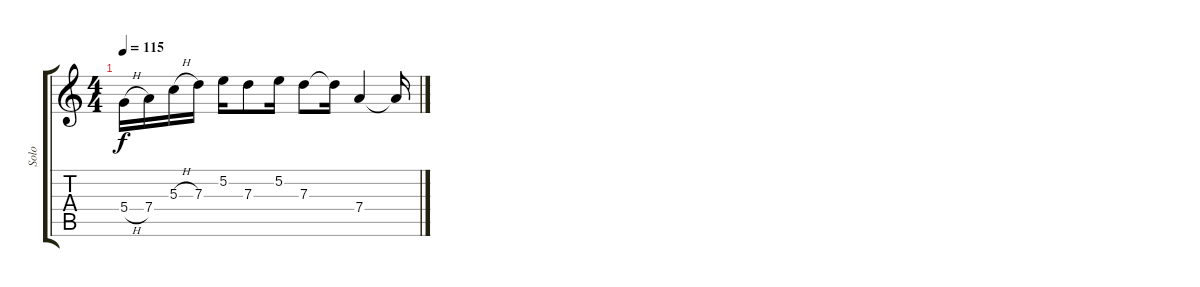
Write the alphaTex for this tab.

\track ("Solo" "Solo") {instrument distortionguitar}
\staff {score tabs}
\tuning (E4 B3 G3 D3 A2 E2) {hide}
\ts (4 4)
\tempo 115
\clef g2
\ks c
5.4{h}.16{dy f} 7.4.16 5.3{h}.16 7.3.16 5.2.16 7.3.8 5.2.16 7.3.8 7.3{t}.16 7.4.4 7.4{t}.16
